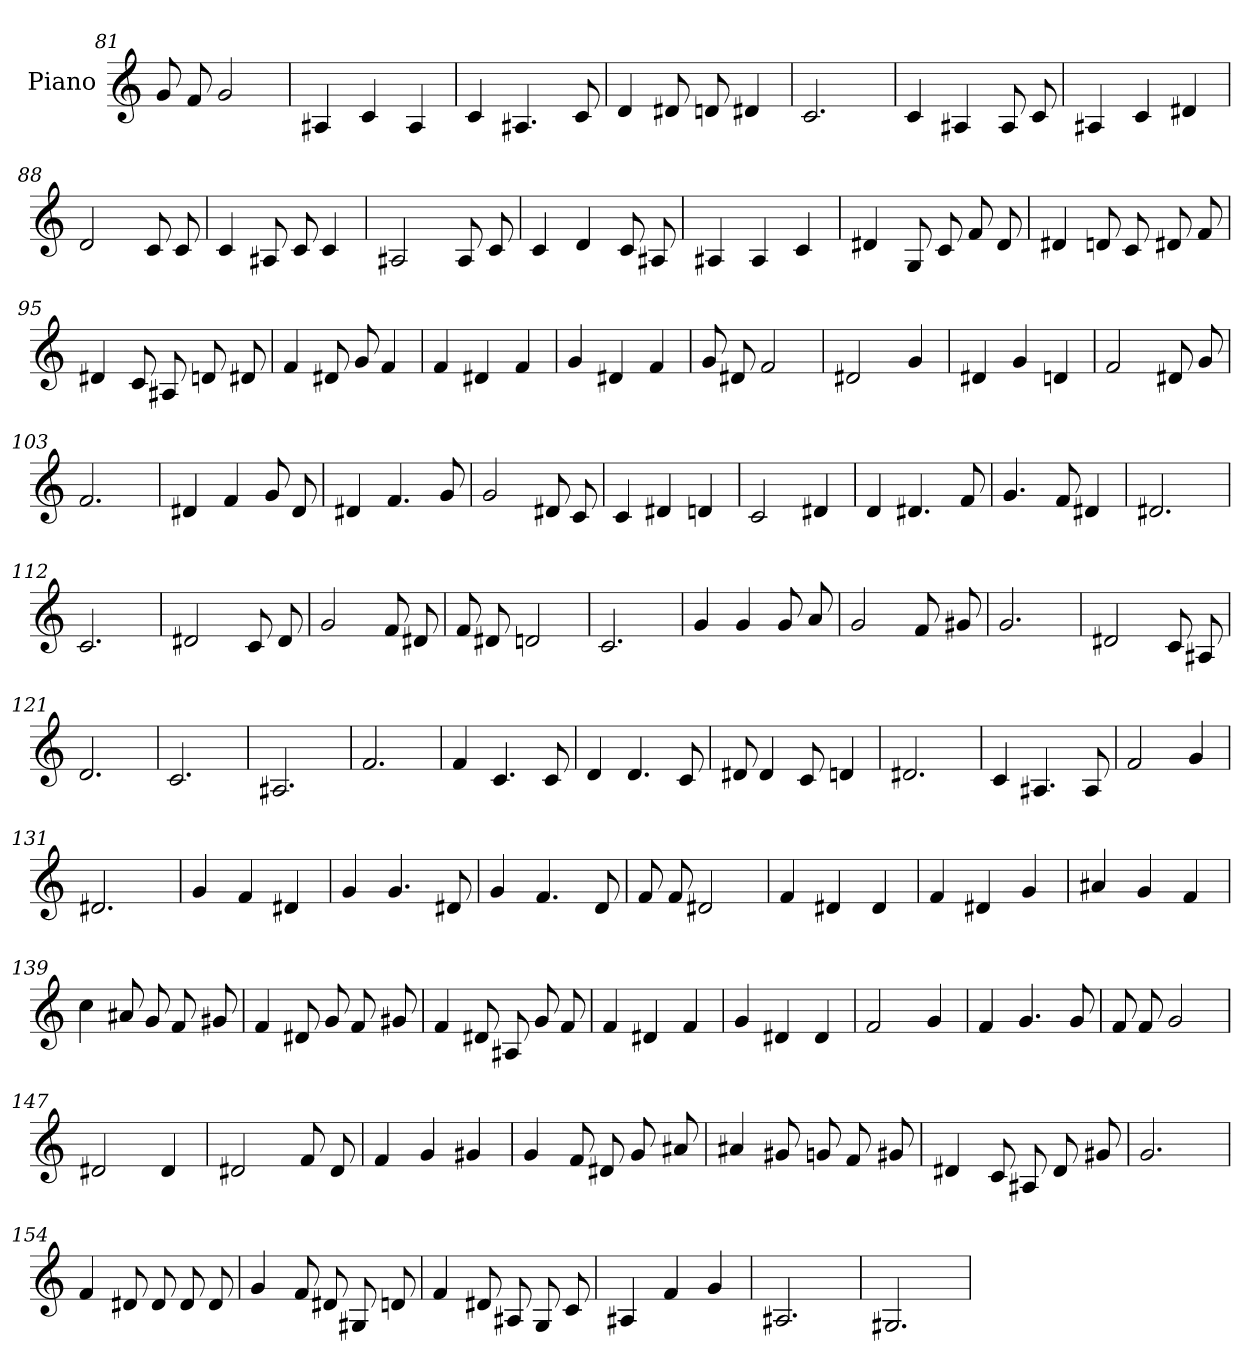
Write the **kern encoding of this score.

**kern
*part1
*staff1
*I"Piano
*I'Pno.
=81
8g
8f
2g
=82
4A#
4c
4A#
=83
4c
4.A#
8c
=84
4d
8d#
8d
4d#
=85
2.c
=86
4c
4A#
8A#
8c
=87
4A#
4c
4d#
=88
2d
8c
8c
=89
4c
8A#
8c
4c
=90
2A#
8A#
8c
=91
4c
4d
8c
8A#
=92
4A#
4A#
4c
=93
4d#
8G
8c
8f
8d#
=94
4d#
8d
8c
8d#
8f
=95
4d#
8c
8A#
8d
8d#
=96
4f
8d#
8g
4f
=97
4f
4d#
4f
=98
4g
4d#
4f
=99
8g
8d#
2f
=100
2d#
4g
=101
4d#
4g
4d
=102
2f
8d#
8g
=103
2.f
=104
4d#
4f
8g
8d#
=105
4d#
4.f
8g
=106
2g
8d#
8c
=107
4c
4d#
4d
=108
2c
4d#
=109
4d
4.d#
8f
=110
4.g
8f
4d#
=111
2.d#
=112
2.c
=113
2d#
8c
8d#
=114
2g
8f
8d#
=115
8f
8d#
2d
=116
2.c
=117
4g
4g
8g
8a
=118
2g
8f
8g#
=119
2.g
=120
2d#
8c
8A#
=121
2.d
=122
2.c
=123
2.A#
=124
2.f
=125
4f
4.c
8c
=126
4d
4.d
8c
=127
8d#
4d#
8c
4d
=128
2.d#
=129
4c
4.A#
8A#
=130
2f
4g
=131
2.d#
=132
4g
4f
4d#
=133
4g
4.g
8d#
=134
4g
4.f
8d
=135
8f
8f
2d#
=136
4f
4d#
4d#
=137
4f
4d#
4g
=138
4a#
4g
4f
=139
4cc
8a#
8g
8f
8g#
=140
4f
8d#
8g
8f
8g#
=141
4f
8d#
8A#
8g
8f
=142
4f
4d#
4f
=143
4g
4d#
4d#
=144
2f
4g
=145
4f
4.g
8g
=146
8f
8f
2g
=147
2d#
4d#
=148
2d#
8f
8d#
=149
4f
4g
4g#
=150
4g
8f
8d#
8g
8a#
=151
4a#
8g#
8g
8f
8g#
=152
4d#
8c
8A#
8d#
8g#
=153
2.g
=154
4f
8d#
8d#
8d#
8d#
=155
4g
8f
8d#
8G#
8d
=156
4f
8d#
8A#
8G
8c
=157
4A#
4f
4g
=158
2.A#
=159
2.G#
=
*-
